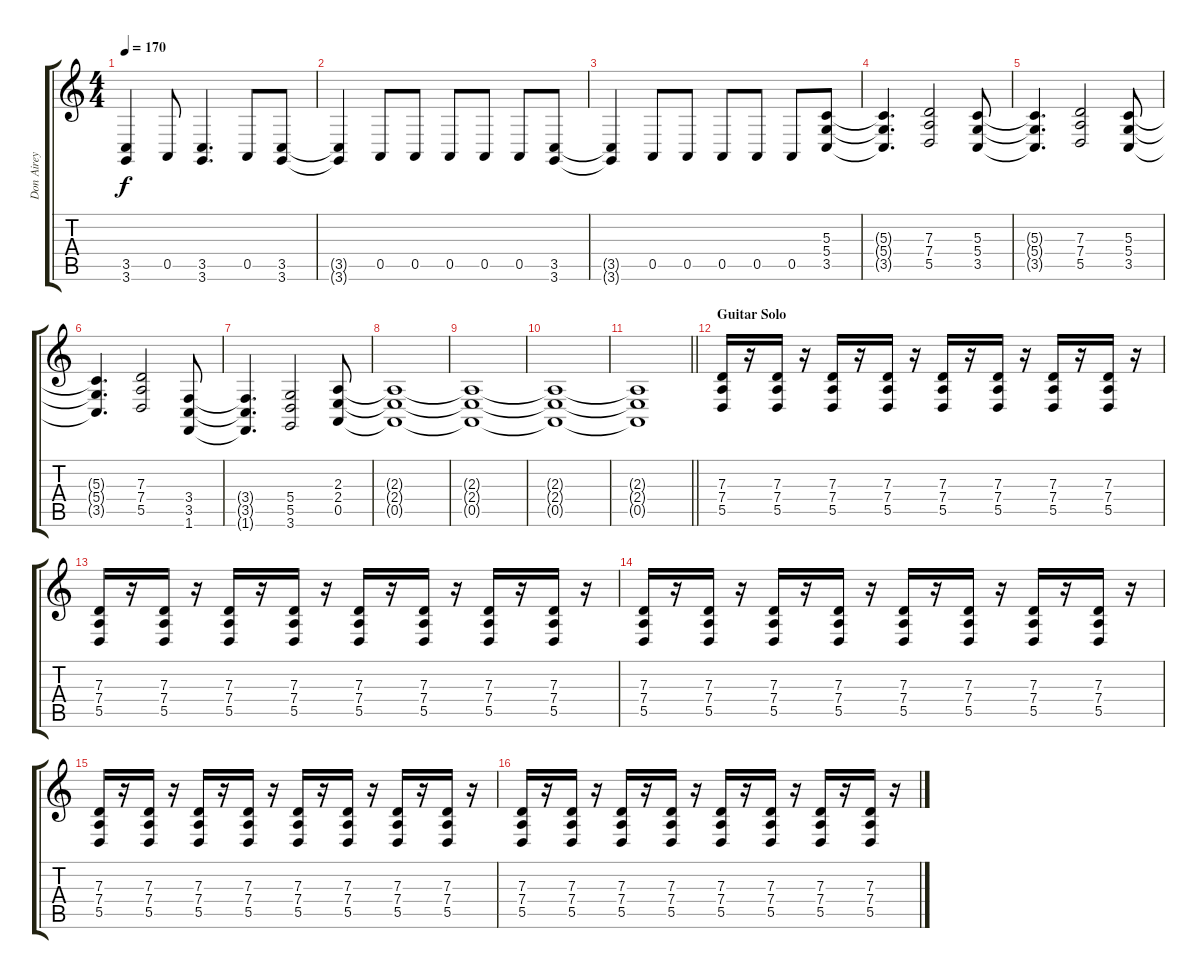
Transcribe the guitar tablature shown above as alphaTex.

\track ("Don Airey - Left Hand" "Don Airey ") {instrument drawbarorgan}
\staff {score tabs}
\tuning (E4 B3 G3 D3 A2 E2) {hide}
\ts (4 4)
\tempo 170
\clef g2
\ks c
(3.5{t} 3.6{t}).4{dy f} 0.5.8 (3.5 3.6).4{d} 0.5.8 (3.5 3.6).8 |
(3.5{t} 3.6{t}).4 0.5.8 0.5.8 0.5.8 0.5.8 0.5.8 (3.5 3.6).8 |
(3.5{t} 3.6{t}).4 0.5.8 0.5.8 0.5.8 0.5.8 0.5.8 (5.3 5.4 3.5).8 |
(5.3{t} 5.4{t} 3.5{t}).4{d} (7.3 7.4 5.5).2 (5.3 5.4 3.5).8 |
(5.3{t} 5.4{t} 3.5{t}).4{d} (7.3 7.4 5.5).2 (5.3 5.4 3.5).8 |
(5.3{t} 5.4{t} 3.5{t}).4{d} (7.3 7.4 5.5).2 (3.4 3.5 1.6).8 |
(3.4{t} 3.5{t} 1.6{t}).4{d} (5.4 5.5 3.6).2 (2.3 2.4 0.5).8 |
(2.3{t} 2.4{t} 0.5{t}).1 |
(2.3{t} 2.4{t} 0.5{t}).1 |
(2.3{t} 2.4{t} 0.5{t}).1 |
\barLineRight lightlight
(2.3{t} 2.4{t} 0.5{t}).1 |
\section ("" "Guitar Solo")
(7.3 7.4 5.5).16 r.16 (7.3 7.4 5.5).16 r.16 (7.3 7.4 5.5).16 r.16 (7.3 7.4 5.5).16 r.16 (7.3 7.4 5.5).16 r.16 (7.3 7.4 5.5).16 r.16 (7.3 7.4 5.5).16 r.16 (7.3 7.4 5.5).16 r.16 |
(7.3 7.4 5.5).16 r.16 (7.3 7.4 5.5).16 r.16 (7.3 7.4 5.5).16 r.16 (7.3 7.4 5.5).16 r.16 (7.3 7.4 5.5).16 r.16 (7.3 7.4 5.5).16 r.16 (7.3 7.4 5.5).16 r.16 (7.3 7.4 5.5).16 r.16 |
(7.3 7.4 5.5).16 r.16 (7.3 7.4 5.5).16 r.16 (7.3 7.4 5.5).16 r.16 (7.3 7.4 5.5).16 r.16 (7.3 7.4 5.5).16 r.16 (7.3 7.4 5.5).16 r.16 (7.3 7.4 5.5).16 r.16 (7.3 7.4 5.5).16 r.16 |
(7.3 7.4 5.5).16 r.16 (7.3 7.4 5.5).16 r.16 (7.3 7.4 5.5).16 r.16 (7.3 7.4 5.5).16 r.16 (7.3 7.4 5.5).16 r.16 (7.3 7.4 5.5).16 r.16 (7.3 7.4 5.5).16 r.16 (7.3 7.4 5.5).16 r.16 |
(7.3 7.4 5.5).16 r.16 (7.3 7.4 5.5).16 r.16 (7.3 7.4 5.5).16 r.16 (7.3 7.4 5.5).16 r.16 (7.3 7.4 5.5).16 r.16 (7.3 7.4 5.5).16 r.16 (7.3 7.4 5.5).16 r.16 (7.3 7.4 5.5).16 r.16
